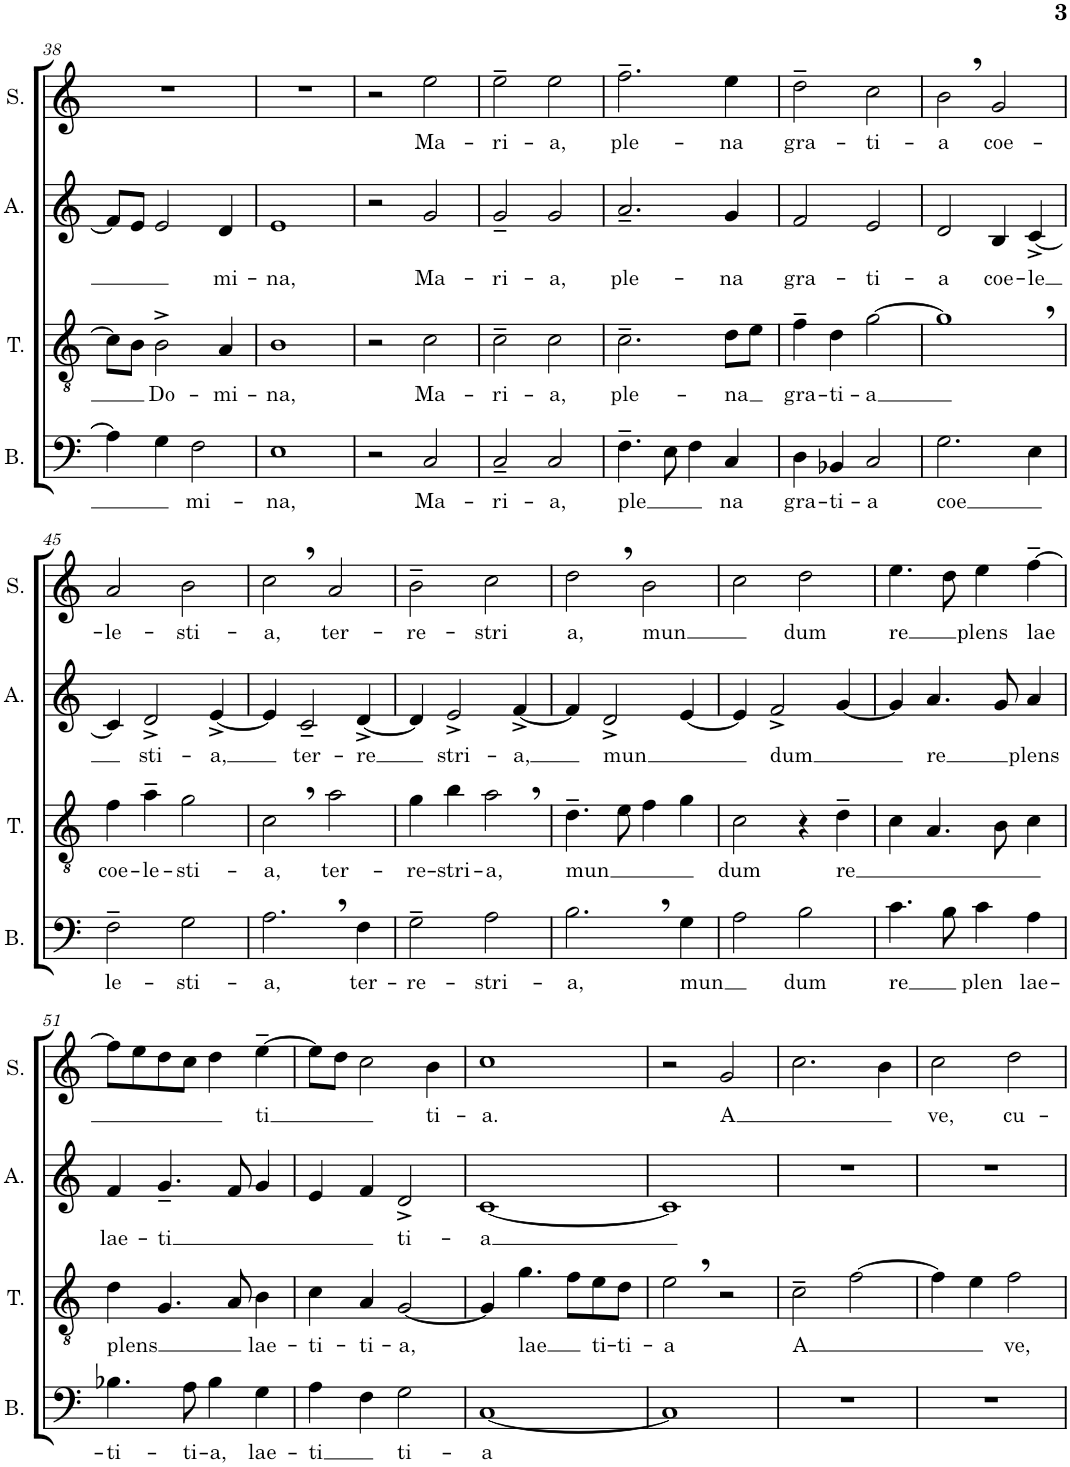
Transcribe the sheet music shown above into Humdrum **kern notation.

**kern	**text	**kern	**text	**kern	**text	**kern	**text
*part4	*part4	*part3	*part3	*part2	*part2	*part1	*part1
*staff4	*staff4	*staff3	*staff3	*staff2	*staff2	*staff1	*staff1
*I"Bass	*	*I"Tenor	*	*I"Alto	*	*I"Soprano	*
*I'B.	*	*I'T.	*	*I'A.	*	*I'S.	*
!!LO:PB:g=z
*clefF4	*	*clefGv2	*	*clefG2	*	*clefG2	*
*k[]	*	*k[]	*	*k[]	*	*k[]	*
*M2/2	*	*M2/2	*	*M2/2	*	*M2/2	*
*met(c|)	*	*met(c|)	*	*met(c|)	*	*met(c|)	*
=38	=38	=38	=38	=38	=38	=38	=38
4A\]	.	8c\L]	.	8f/L]	.	1r	.
.	.	8B\J	.	8e/J	.	.	.
!	!	!	!LO:LY:b	!	!	!	!
4G\	.	2B^\	Do-	2e/	.	.	.
!	!LO:LY:b	!	!	!	!	!	!
2F\	mi-	.	.	.	.	.	.
!	!	!	!LO:LY:b	!	!LO:LY:b	!	!
.	.	4A/	-mi-	4d/	mi-	.	.
=39	=39	=39	=39	=39	=39	=39	=39
!	!LO:LY:b	!	!LO:LY:b	!	!LO:LY:b	!	!
1E	-na,	1B	-na,	1e	-na,	1r	.
=40	=40	=40	=40	=40	=40	=40	=40
2r	.	2r	.	2r	.	2r	.
!	!LO:LY:b	!	!LO:LY:b	!	!LO:LY:b	!	!LO:LY:b
2C/	Ma-	2c\	Ma-	2g/	Ma-	2ee\	Ma-
=41	=41	=41	=41	=41	=41	=41	=41
!	!LO:LY:b	!	!LO:LY:b	!	!LO:LY:b	!	!LO:LY:b
2C~/	-ri-	2c~\	-ri-	2g~/	-ri-	2ee~\	-ri-
!	!LO:LY:b	!	!LO:LY:b	!	!LO:LY:b	!	!LO:LY:b
2C/	-a,	2c\	-a,	2g/	-a,	2ee\	-a,
=42	=42	=42	=42	=42	=42	=42	=42
!	!LO:LY:b	!	!LO:LY:b	!	!LO:LY:b	!	!LO:LY:b
4.F~\	ple	2.c~\	ple-	2.a~/	ple-	2.ff~\	ple-
8E\	.	.	.	.	.	.	.
4F\	.	.	.	.	.	.	.
!	!LO:LY:b	!	!LO:LY:b	!	!LO:LY:b	!	!LO:LY:b
4C/	na	8d\L	-na	4g/	-na	4ee\	-na
.	.	8e\J	.	.	.	.	.
=43	=43	=43	=43	=43	=43	=43	=43
!	!LO:LY:b	!	!LO:LY:b	!	!LO:LY:b	!	!LO:LY:b
4D\	gra-	4f~\	gra-	2f/	gra-	2dd~\	gra-
!	!LO:LY:b	!	!LO:LY:b	!	!	!	!
4BB-X/	-ti-	4d\	-ti-	.	.	.	.
!	!LO:LY:b	!	!LO:LY:b	!	!LO:LY:b	!	!LO:LY:b
2C/	-a	[2g\	-a	2e/	-ti-	2cc\	-ti-
=44	=44	=44	=44	=44	=44	=44	=44
!	!LO:LY:b	!	!	!	!LO:LY:b	!	!LO:LY:b
2.G\	coe	1g,]	.	2d/	-a	2b,\	-a
!	!	!	!	!	!LO:LY:b	!	!LO:LY:b
.	.	.	.	4B/	coe-	2g/	coe-
!	!	!	!	!	!LO:LY:b	!	!
4E\	.	.	.	[4c^/	-le	.	.
!!LO:LB:g=z
=45	=45	=45	=45	=45	=45	=45	=45
!	!LO:LY:b	!	!LO:LY:b	!	!	!	!LO:LY:b
2F~\	le-	4f\	coe-	4c/]	.	2a/	le-
!	!	!	!LO:LY:b	!	!LO:LY:b	!	!
.	.	4a~\	-le-	2d^/	sti-	.	.
!	!LO:LY:b	!	!LO:LY:b	!	!	!	!LO:LY:b
2G\	-sti-	2g\	-sti-	.	.	2b\	-sti-
!	!	!	!	!	!LO:LY:b	!	!
.	.	.	.	[4e^/	-a,	.	.
=46	=46	=46	=46	=46	=46	=46	=46
!	!LO:LY:b	!	!LO:LY:b	!	!	!	!LO:LY:b
2.A,\	-a,	2c,\	-a,	4e/]	.	2cc,\	-a,
!	!	!	!	!	!LO:LY:b	!	!
.	.	.	.	2c~/	ter-	.	.
!	!	!	!LO:LY:b	!	!	!	!LO:LY:b
.	.	2a\	ter-	.	.	2a/	ter-
!	!LO:LY:b	!	!	!	!LO:LY:b	!	!
4F\	ter-	.	.	[4d^/	-re	.	.
=47	=47	=47	=47	=47	=47	=47	=47
!	!LO:LY:b	!	!LO:LY:b	!	!	!	!LO:LY:b
2G~\	-re-	4g\	-re-	4d/]	.	2b~\	-re-
!	!	!	!LO:LY:b	!	!LO:LY:b	!	!
.	.	4b\	-stri-	2e^/	stri-	.	.
!	!LO:LY:b	!	!LO:LY:b	!	!	!	!LO:LY:b
2A\	-stri-	2a,\	-a,	.	.	2cc\	-stri
!	!	!	!	!	!LO:LY:b	!	!
.	.	.	.	[4f^/	-a,	.	.
=48	=48	=48	=48	=48	=48	=48	=48
!	!LO:LY:b	!	!LO:LY:b	!	!	!	!LO:LY:b
2.B,\	-a,	4.d~\	mun	4f/]	.	2dd,\	a,
!	!	!	!	!	!LO:LY:b	!	!
.	.	.	.	2d^/	mun	.	.
.	.	8e\	.	.	.	.	.
!	!	!	!	!	!	!	!LO:LY:b
.	.	4f\	.	.	.	2b\	mun
!	!LO:LY:b	!	!	!	!	!	!
4G\	mun	4g\	.	[4e/	.	.	.
=49	=49	=49	=49	=49	=49	=49	=49
!	!	!	!LO:LY:b	!	!	!	!
2A\	.	2c\	dum	4e/]	.	2cc\	.
!	!	!	!	!	!LO:LY:b	!	!
.	.	.	.	2f^/	dum	.	.
!	!LO:LY:b	!	!	!	!	!	!LO:LY:b
2B\	dum	4r	.	.	.	2dd\	dum
!	!	!	!LO:LY:b	!	!	!	!
.	.	4d~\	re	[4g/	.	.	.
=50	=50	=50	=50	=50	=50	=50	=50
!	!LO:LY:b	!	!	!	!	!	!LO:LY:b
4.c\	-re	4c\	.	4g/]	.	4.ee\	re
!	!	!	!	!	!LO:LY:b	!	!
.	.	4.A/	.	4.a/	-re	.	.
8B\	.	.	.	.	.	8dd\	.
!	!LO:LY:b	!	!	!	!	!	!LO:LY:b
4c\	plen	.	.	.	.	4ee\	plens
.	.	8B\	.	8g/	.	.	.
!	!LO:LY:b	!	!	!	!LO:LY:b	!	!LO:LY:b
4A\	lae-	4c\	.	4a/	plens	[4ff~\	lae
!!LO:LB:g=z
=51	=51	=51	=51	=51	=51	=51	=51
!	!LO:LY:b	!	!LO:LY:b	!	!LO:LY:b	!	!
4.B-X\	-ti-	4d\	plens	4f/	lae-	8ff\L]	.
.	.	.	.	.	.	8ee\	.
!	!	!	!	!	!LO:LY:b	!	!
.	.	4.G/	.	4.g~/	-ti	8dd\	.
!	!LO:LY:b	!	!	!	!	!	!
8A\	-ti-	.	.	.	.	8cc\J	.
!	!LO:LY:b	!	!	!	!	!	!
4B-\	-a,	.	.	.	.	4dd\	.
.	.	8A/	.	8f/	.	.	.
!	!LO:LY:b	!	!LO:LY:b	!	!	!	!LO:LY:b
4G\	lae-	4B\	lae-	4g/	.	[4ee~\	ti
=52	=52	=52	=52	=52	=52	=52	=52
!	!LO:LY:b	!	!LO:LY:b	!	!	!	!
4A\	-ti	4c\	-ti-	4e/	.	8ee\L]	.
.	.	.	.	.	.	8dd\J	.
!	!	!	!LO:LY:b	!	!	!	!
4F\	.	4A/	-ti-	4f/	.	2cc\	.
!	!LO:LY:b	!	!LO:LY:b	!	!LO:LY:b	!	!
2G\	ti-	[2G/	-a,	2d^/	ti-	.	.
!	!	!	!	!	!	!	!LO:LY:b
.	.	.	.	.	.	4b\	ti-
=53	=53	=53	=53	=53	=53	=53	=53
!	!LO:LY:b	!	!	!	!LO:LY:b	!	!LO:LY:b
[1C	-a	4G/]	.	[1c	-a	1cc	-a.
!	!	!	!LO:LY:b	!	!	!	!
.	.	4.g\	lae	.	.	.	.
.	.	8f\L	.	.	.	.	.
!	!	!	!LO:LY:b	!	!	!	!
.	.	8e\	ti-	.	.	.	.
!	!	!	!LO:LY:b	!	!	!	!
.	.	8d\J	-ti-	.	.	.	.
=54	=54	=54	=54	=54	=54	=54	=54
!	!	!	!LO:LY:b	!	!	!	!
1C]	.	2e,\	-a	1c]	.	2r	.
!	!	!	!	!	!	!	!LO:LY:b
.	.	2r	.	.	.	2g/	A
=55	=55	=55	=55	=55	=55	=55	=55
!	!	!	!LO:LY:b	!	!	!	!
1r	.	2c~\	A	1r	.	2.cc\	.
.	.	[2f\	.	.	.	.	.
.	.	.	.	.	.	4b\	.
=56	=56	=56	=56	=56	=56	=56	=56
!	!	!	!	!	!	!	!LO:LY:b
1r	.	4f\]	.	1r	.	2cc\	ve,
.	.	4e\	.	.	.	.	.
!	!	!	!LO:LY:b	!	!	!	!LO:LY:b
.	.	2f\	ve,	.	.	2dd\	cu-
=	=	=	=	=	=	=	=
*-	*-	*-	*-	*-	*-	*-	*-
